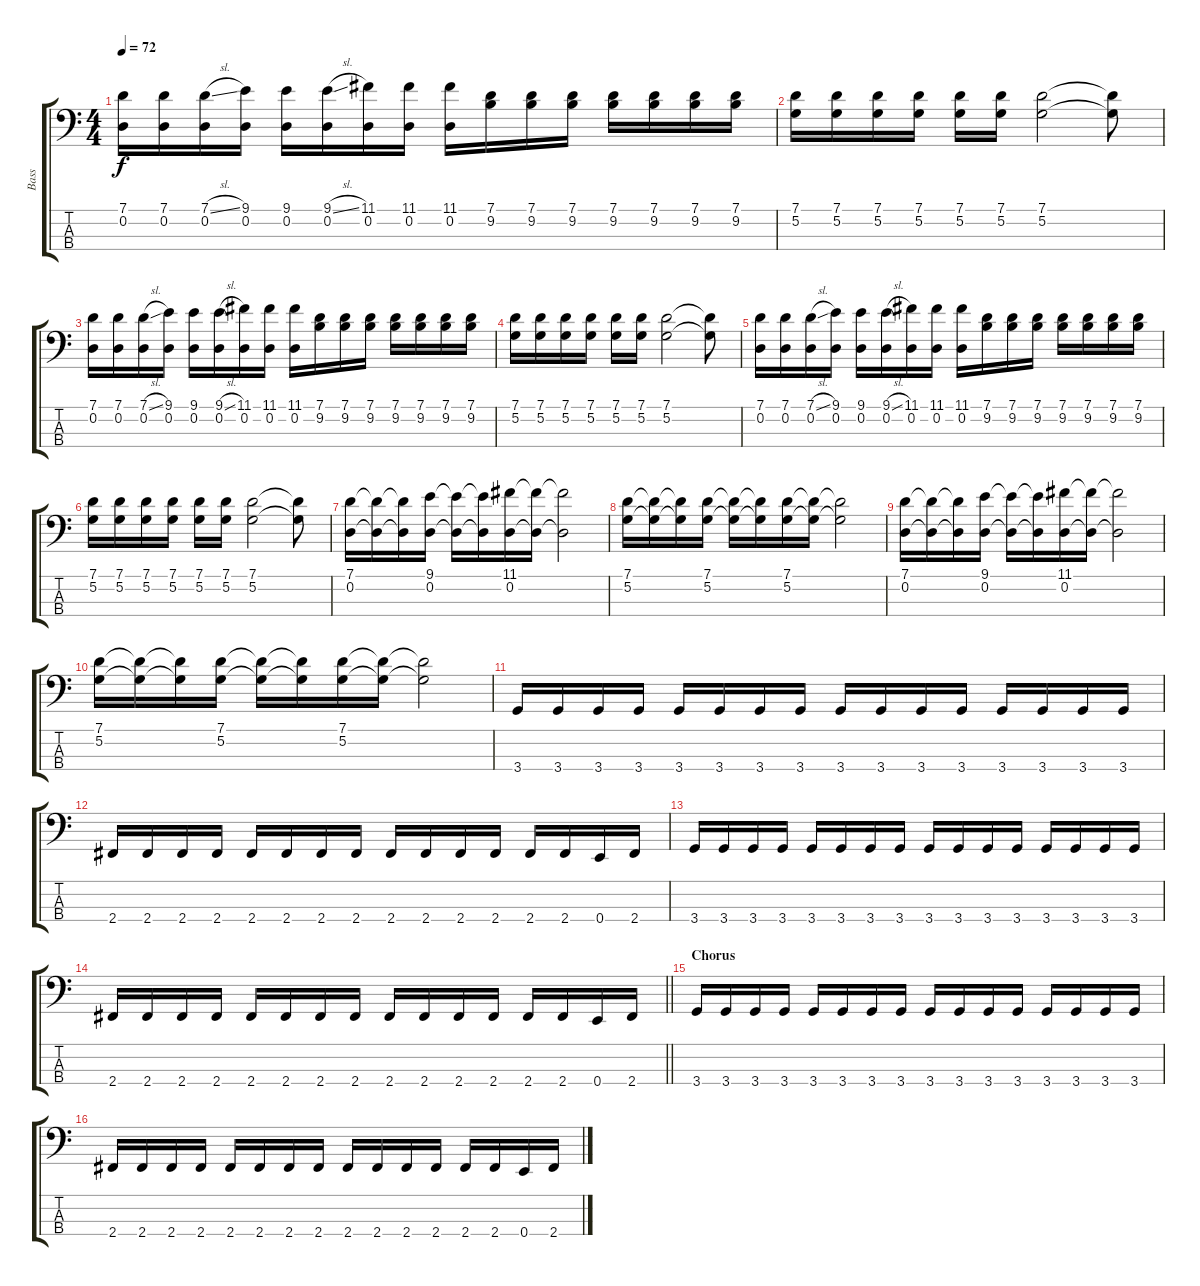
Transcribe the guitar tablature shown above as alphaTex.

\track ("Bass" "Bass") {instrument electricbasspick}
\staff {score tabs}
\tuning (G2 D2 A1 E1) {hide}
\ts (4 4)
\tempo 72
\clef f4
\ks c
(7.1 0.2).16{dy f} (7.1 0.2).16 (7.1{sl} 0.2).16 (9.1 0.2).16 (9.1 0.2).16 (9.1{sl} 0.2).16 (11.1 0.2).16 (11.1 0.2).16 (11.1 0.2).16 (7.1 9.2).16 (7.1 9.2).16 (7.1 9.2).16 (7.1 9.2).16 (7.1 9.2).16 (7.1 9.2).16 (7.1 9.2).16 |
(7.1 5.2).16 (7.1 5.2).16 (7.1 5.2).16 (7.1 5.2).16 (7.1 5.2).16 (7.1 5.2).16 (7.1 5.2).2 (7.1{t} 5.2{t}).8 |
(7.1 0.2).16 (7.1 0.2).16 (7.1{sl} 0.2).16 (9.1 0.2).16 (9.1 0.2).16 (9.1{sl} 0.2).16 (11.1 0.2).16 (11.1 0.2).16 (11.1 0.2).16 (7.1 9.2).16 (7.1 9.2).16 (7.1 9.2).16 (7.1 9.2).16 (7.1 9.2).16 (7.1 9.2).16 (7.1 9.2).16 |
(7.1 5.2).16 (7.1 5.2).16 (7.1 5.2).16 (7.1 5.2).16 (7.1 5.2).16 (7.1 5.2).16 (7.1 5.2).2 (7.1{t} 5.2{t}).8 |
(7.1 0.2).16 (7.1 0.2).16 (7.1{sl} 0.2).16 (9.1 0.2).16 (9.1 0.2).16 (9.1{sl} 0.2).16 (11.1 0.2).16 (11.1 0.2).16 (11.1 0.2).16 (7.1 9.2).16 (7.1 9.2).16 (7.1 9.2).16 (7.1 9.2).16 (7.1 9.2).16 (7.1 9.2).16 (7.1 9.2).16 |
(7.1 5.2).16 (7.1 5.2).16 (7.1 5.2).16 (7.1 5.2).16 (7.1 5.2).16 (7.1 5.2).16 (7.1 5.2).2 (7.1{t} 5.2{t}).8 |
(7.1 0.2).16 (7.1{t} 0.2{t}).16 (7.1{t} 0.2{t}).16 (9.1 0.2).16 (9.1{t} 0.2{t}).16 (9.1{t} 0.2{t}).16 (11.1 0.2).16 (11.1{t} 0.2{t}).16 (11.1{t} 0.2{t}).2 |
(7.1 5.2).16 (7.1{t} 5.2{t}).16 (7.1{t} 5.2{t}).16 (7.1 5.2).16 (7.1{t} 5.2{t}).16 (7.1{t} 5.2{t}).16 (7.1 5.2).16 (7.1{t} 5.2{t}).16 (7.1{t} 5.2{t}).2 |
(7.1 0.2).16 (7.1{t} 0.2{t}).16 (7.1{t} 0.2{t}).16 (9.1 0.2).16 (9.1{t} 0.2{t}).16 (9.1{t} 0.2{t}).16 (11.1 0.2).16 (11.1{t} 0.2{t}).16 (11.1{t} 0.2{t}).2 |
(7.1 5.2).16 (7.1{t} 5.2{t}).16 (7.1{t} 5.2{t}).16 (7.1 5.2).16 (7.1{t} 5.2{t}).16 (7.1{t} 5.2{t}).16 (7.1 5.2).16 (7.1{t} 5.2{t}).16 (7.1{t} 5.2{t}).2 |
3.4.16{volume 9} 3.4.16 3.4.16 3.4.16 3.4.16 3.4.16 3.4.16 3.4.16 3.4.16 3.4.16 3.4.16 3.4.16 3.4.16 3.4.16 3.4.16 3.4.16 |
2.4.16 2.4.16 2.4.16 2.4.16 2.4.16 2.4.16 2.4.16 2.4.16 2.4.16 2.4.16 2.4.16 2.4.16 2.4.16 2.4.16 0.4.16 2.4.16 |
3.4.16 3.4.16 3.4.16 3.4.16 3.4.16 3.4.16 3.4.16 3.4.16 3.4.16 3.4.16 3.4.16 3.4.16 3.4.16 3.4.16 3.4.16 3.4.16 |
\barLineRight lightlight
2.4.16 2.4.16 2.4.16 2.4.16 2.4.16 2.4.16 2.4.16 2.4.16 2.4.16 2.4.16 2.4.16 2.4.16 2.4.16 2.4.16 0.4.16 2.4.16 |
\section ("" "Chorus")
3.4.16 3.4.16 3.4.16 3.4.16 3.4.16 3.4.16 3.4.16 3.4.16 3.4.16 3.4.16 3.4.16 3.4.16 3.4.16 3.4.16 3.4.16 3.4.16 |
2.4.16 2.4.16 2.4.16 2.4.16 2.4.16 2.4.16 2.4.16 2.4.16 2.4.16 2.4.16 2.4.16 2.4.16 2.4.16 2.4.16 0.4.16 2.4.16
